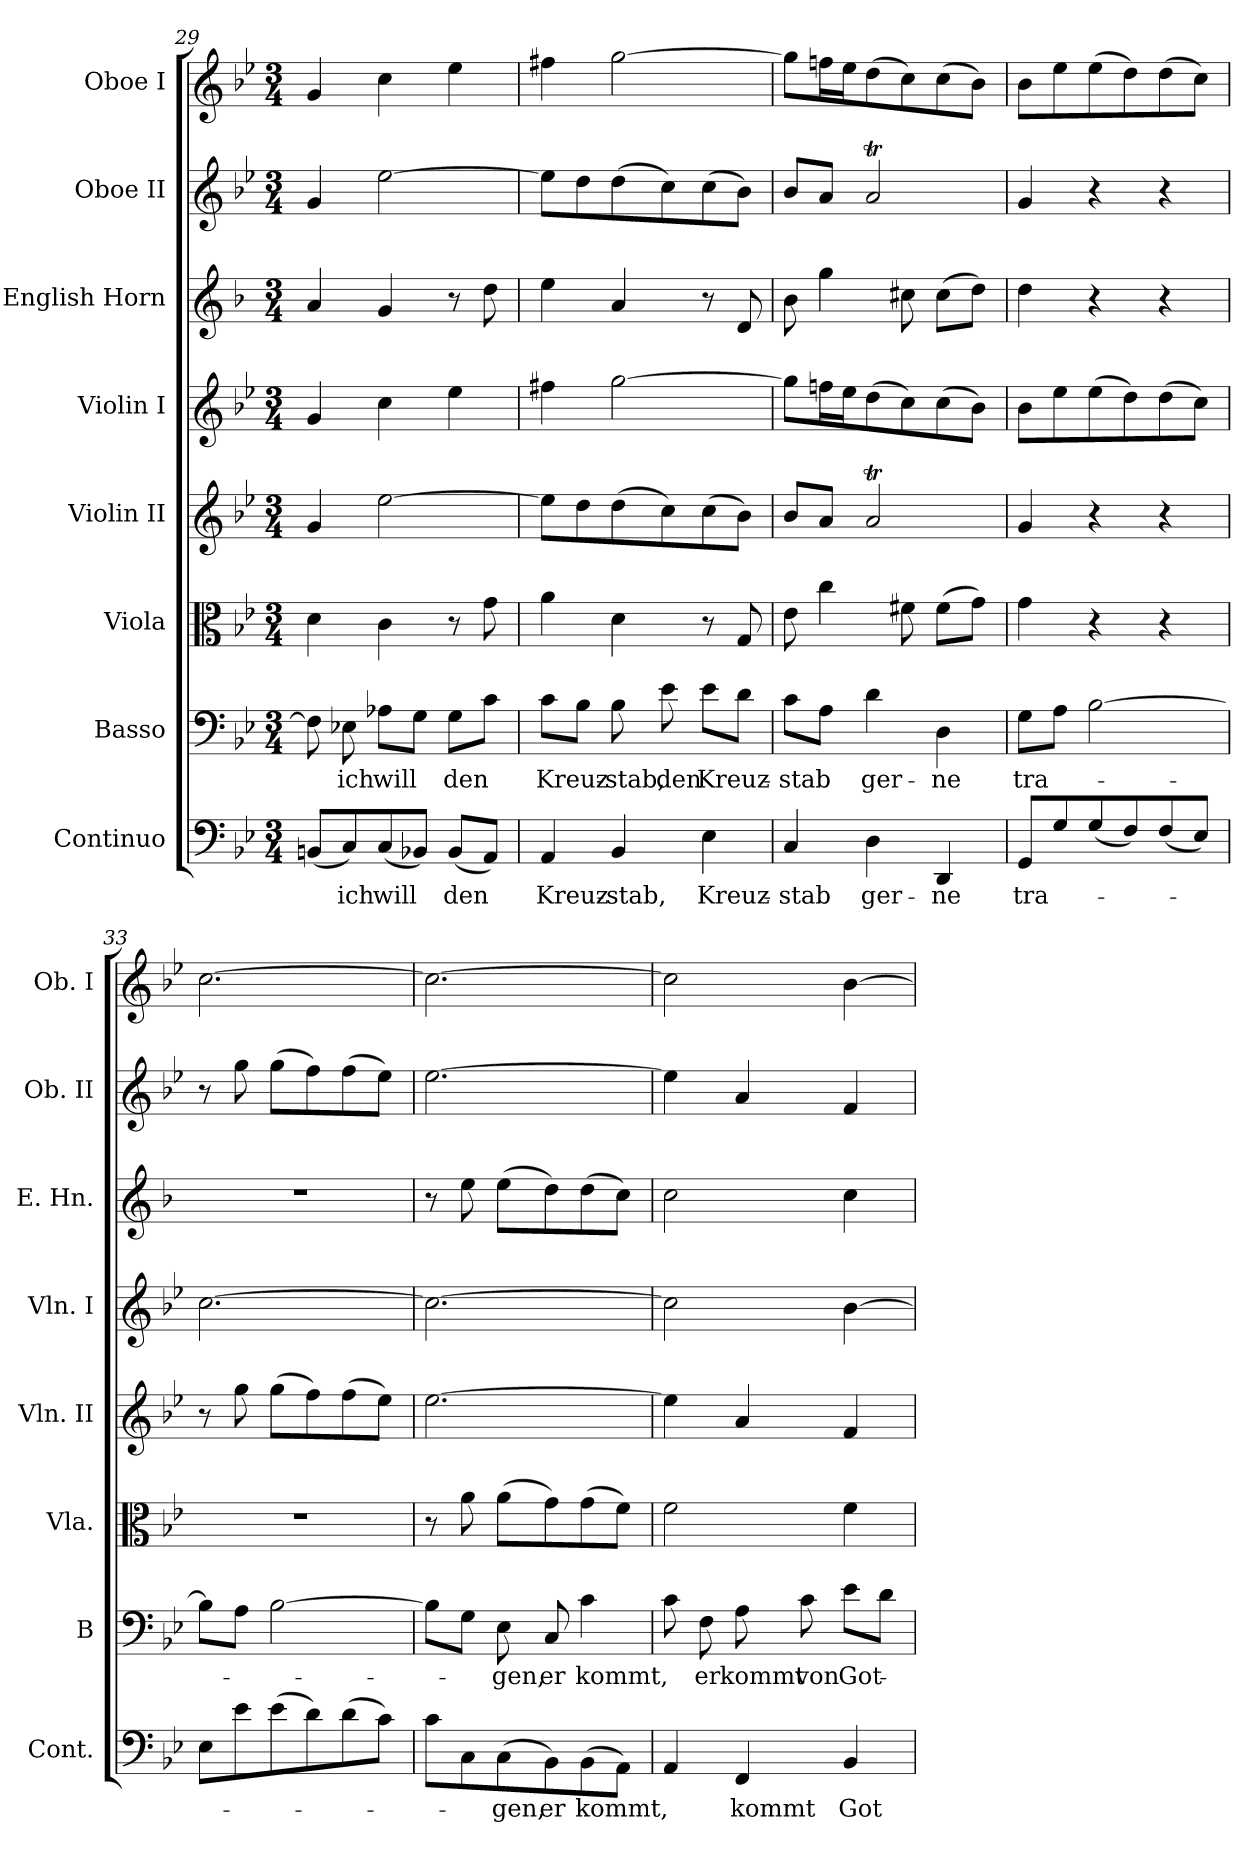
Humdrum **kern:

**kern	**text	**kern	**text	**kern	**kern	**kern	**kern	**kern	**kern
*part8	*part8	*part7	*part7	*part6	*part5	*part4	*part3	*part2	*part1
*staff8	*staff8	*staff7	*staff7	*staff6	*staff5	*staff4	*staff3	*staff2	*staff1
*I"Continuo	*	*I"Basso	*	*I"Viola	*I"Violin II	*I"Violin I	*I"English  Horn	*I"Oboe II	*I"Oboe I
*I'Cont.	*	*I'B	*	*I'Vla.	*I'Vln. II	*I'Vln. I	*I'E. Hn.	*I'Ob. II	*I'Ob. I
*clefF4	*	*clefF4	*	*clefC3	*clefG2	*clefG2	*clefG2	*clefG2	*clefG2
*	*	*	*	*	*	*	*ITrd-3c-5	*	*
*k[b-e-]	*	*k[b-e-]	*	*k[b-e-]	*k[b-e-]	*k[b-e-]	*k[b-e-]	*k[b-e-]	*k[b-e-]
*B-:	*	*B-:	*	*B-:	*B-:	*B-:	*B-:	*B-:	*B-:
*M3/4	*	*M3/4	*	*M3/4	*M3/4	*M3/4	*M3/4	*M3/4	*M3/4
=29	=29	=29	=29	=29	=29	=29	=29	=29	=29
(<8BBn/L	.	8F\]	.	4d\	4g/	4g/	4dd/	4g/	4g/
!	!LO:LY:a:cj	!	!LO:LY:b:cj	!	!	!	!	!	!
8C/)	ich	8E-X\	ich	.	.	.	.	.	.
!	!LO:LY:a	!	!LO:LY:b	!	!	!	!	!	!
(<8C/	will	8A-X\L	will	4c\	[<2ee-\	4cc\	4cc/	[<2ee-\	4cc\
8BB-X/J)	.	8G\J	.	.	.	.	.	.	.
!	!LO:LY:a	!	!LO:LY:b	!	!	!	!	!	!
(<8BB-/L	den	8G\L	den	8r	.	4ee-\	8r	.	4ee-\
8AA/J)	.	8c\J	.	8g\	.	.	8gg\	.	.
!!LO:PB:g=z
=30	=30	=30	=30	=30	=30	=30	=30	=30	=30
!	!LO:LY:a:cj	!	!LO:LY:b:cj	!	!	!	!	!	!
4AA/	Kreuz-	8c\L	Kreuz-	4a\	8ee-\L]	4ff#X\	4aa\	8ee-\L]	4ff#X\
.	.	8B-\J	.	.	8dd\	.	.	8dd\	.
!	!LO:LY:a:cj	!	!LO:LY:b:cj	!	!	!	!	!	!
4BB-/	-stab,	8B-\	-stab,	4d\	(>8dd\	[>2gg\	4dd/	(>8dd\	[>2gg\
!	!	!	!LO:LY:b:cj	!	!	!	!	!	!
.	.	8e-\	den	.	8cc\)	.	.	8cc\)	.
!	!LO:LY:a:cj	!	!LO:LY:b:cj	!	!	!	!	!	!
4E-\	Kreuz-	8e-\L	Kreuz-	8r	(>8cc\	.	8r	(>8cc\	.
.	.	8d\J	.	8G/	8b-\J)	.	8g/	8b-\J)	.
=31	=31	=31	=31	=31	=31	=31	=31	=31	=31
!	!LO:LY:a	!	!LO:LY:b	!	!	!	!	!	!
4C/	-stab	8c\L	-stab	8e-\	8b-/L	8gg\L]	8ee-\	8b-/L	8gg\L]
.	.	8A\J	.	4cc\	8a/J	16ffn\	4ccc\	8a/J	16ffn\
.	.	.	.	.	.	16ee-\	.	.	16ee-\
!	!LO:LY:a:cj	!	!LO:LY:b:cj	!	!	!	!	!	!
4D\	ger-	4d\	ger-	.	2at/	(>8dd\	.	2at/	(>8dd\
.	.	.	.	8f#X\	.	8cc\)	8ff#X\	.	8cc\)
!	!LO:LY:a:cj	!	!LO:LY:b:cj	!	!	!	!	!	!
4DD/	-ne	4D\	-ne	(>8f#\L	.	(>8cc\	(>8ff#\L	.	(>8cc\
.	.	.	.	8g\J)	.	8b-\J)	8gg\J)	.	8b-\J)
=32	=32	=32	=32	=32	=32	=32	=32	=32	=32
!	!LO:LY:a:cj	!	!LO:LY:b:cj	!	!	!	!	!	!
8GG/L	tra-	8G\L	tra-	4g\	4g/	8b-\L	4gg\	4g/	8b-\L
8G/	.	8A\J	.	.	.	8ee-\	.	.	8ee-\
(<8G/	.	[>2B-\	.	4r	4r	(>8ee-\	4r	4r	(>8ee-\
8F/)	.	.	.	.	.	8dd\)	.	.	8dd\)
(<8F/	.	.	.	4r	4r	(>8dd\	4r	4r	(>8dd\
8E-/J)	.	.	.	.	.	8cc\J)	.	.	8cc\J)
=33	=33	=33	=33	=33	=33	=33	=33	=33	=33
!	!	!	!	!LO:N:vis=1	!	!	!LO:N:vis=1	!	!
8E-\L	.	8B-\L]	.	2.r	8r	[>2.cc\	2.r	8r	[>2.cc\
8e-\	.	8A\J	.	.	8gg\	.	.	8gg\	.
(>8e-\	.	[>2B-\	.	.	(>8gg\L	.	.	(>8gg\L	.
8d\)	.	.	.	.	8ff\)	.	.	8ff\)	.
(>8d\	.	.	.	.	(>8ff\	.	.	(>8ff\	.
8c\J)	.	.	.	.	8ee-\J)	.	.	8ee-\J)	.
=34	=34	=34	=34	=34	=34	=34	=34	=34	=34
8c\L	.	8B-\L]	.	8r	[<2.ee-\	2.cc\_<	8r	[<2.ee-\	2.cc\_<
8C\	.	8G\J	.	8a\	.	.	8aa\	.	.
!	!LO:LY:a:cj	!	!LO:LY:b:cj	!	!	!	!	!	!
(>8C\	-gen,	8E-\	-gen,	(>8a\L	.	.	(>8aa\L	.	.
!	!LO:LY:a:cj	!	!LO:LY:b:cj	!	!	!	!	!	!
8BB-\)	er	8C/	er	8g\)	.	.	8gg\)	.	.
!	!LO:LY:a	!	!LO:LY:b	!	!	!	!	!	!
(>8BB-\	kommt,	4c\	kommt,	(>8g\	.	.	(>8gg\	.	.
8AA\J)	.	.	.	8f\J)	.	.	8ff\J)	.	.
!!LO:LB:g=z
=35	=35	=35	=35	=35	=35	=35	=35	=35	=35
4AA/	.	8c\	.	2f\	4ee-\]	2cc\]	2ff\	4ee-\]	2cc\]
!	!	!	!LO:LY:b:cj	!	!	!	!	!	!
.	.	8F\	er	.	.	.	.	.	.
!	!LO:LY:a:cj	!	!LO:LY:b:cj	!	!	!	!	!	!
4FF/	kommt	8A\	kommt	.	4a/	.	.	4a/	.
!	!	!	!LO:LY:b:cj	!	!	!	!	!	!
.	.	8c\	von	.	.	.	.	.	.
!	!LO:LY:a:cj	!	!LO:LY:b:cj	!	!	!	!	!	!
4BB-/	Got-	8e-\L	Got-	4f\	4f/	[>4b-\	4ff\	4f/	[>4b-\
.	.	8d\J	.	.	.	.	.	.	.
=	=	=	=	=	=	=	=	=	=
*-	*-	*-	*-	*-	*-	*-	*-	*-	*-
